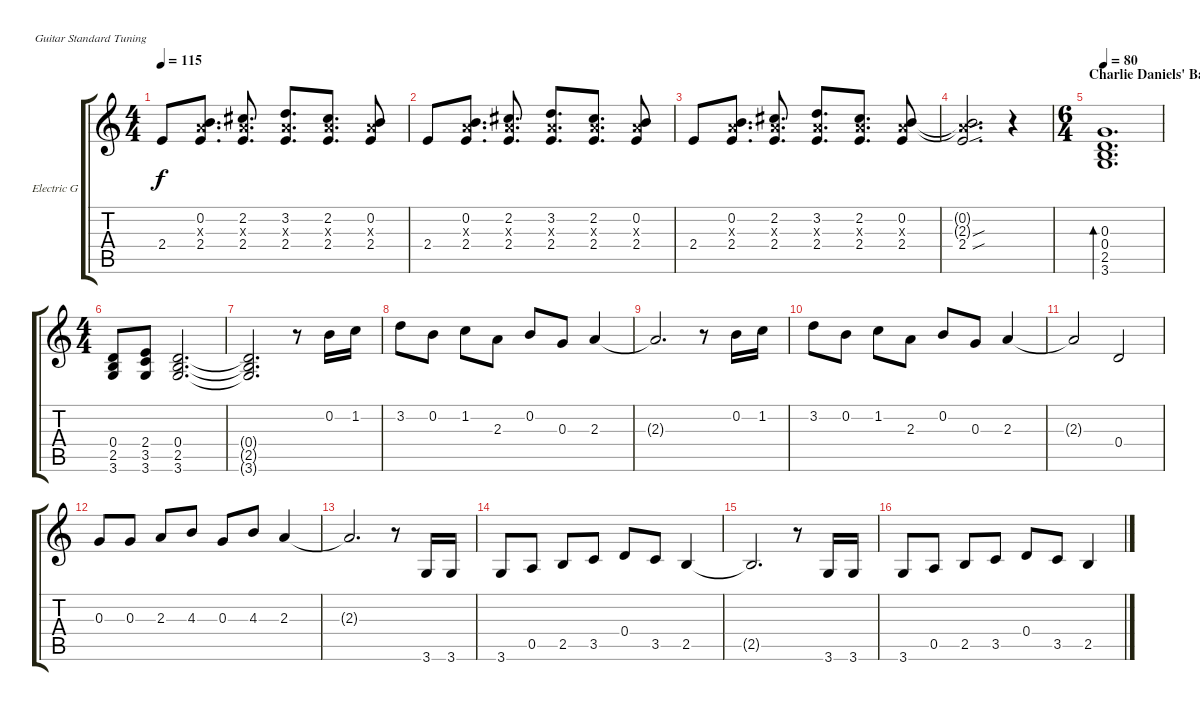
\defaultSystemsLayout 4
\bracketExtendMode groupsimilarinstruments
\firstSystemTrackNameOrientation horizontal
\otherSystemsTrackNameOrientation horizontal
\track ("Electric Guitar" "Electric G") {instrument electricguitarclean}
\staff {score tabs}
\tuning (E4 B3 G3 D3 A2 E2)
\ts (4 4)
\tempo 115
\clef g2
\ks c
2.4.8{dy f} (0.2 2.4 2.3{x}).8{d} (2.2 2.4 2.3{x}).8{d} (3.2 2.4 2.3{x}).8{d} (2.2 2.4 2.3{x}).8{d} (0.2 2.4 2.3{x}).8 |
2.4.8 (0.2 2.4 2.3{x}).8{d} (2.2 2.4 2.3{x}).8{d} (3.2 2.4 2.3{x}).8{d} (2.2 2.4 2.3{x}).8{d} (0.2 2.4 2.3{x}).8 |
2.4.8 (0.2 2.4 2.3{x}).8{d} (2.2 2.4 2.3{x}).8{d} (3.2 2.4 2.3{x}).8{d} (2.2 2.4 2.3{x}).8{d} (0.2 2.4 2.3{x}).8 |
(2.4{sou} 2.3{sou x t} 0.2{t}).2{d} r.4 |
\ts (6 4)
\section ("" "Charlie Daniels' Band - Dueling Banjos")
\tempo 80
(0.3 0.4 2.5 3.6).1{d bd 30} |
\ts (4 4)
(0.4 2.5 3.6).8 (2.4 3.5 3.6).8 (0.4 2.5 3.6).2{d} |
(0.4{t} 2.5{t} 3.6{t}).2{d} r.8 0.2.16 1.2.16 |
3.2.8 0.2.8 1.2.8 2.3.8 0.2.8 0.3.8 2.3.4 |
2.3{t}.2{d} r.8 0.2.16 1.2.16 |
3.2.8 0.2.8 1.2.8 2.3.8 0.2.8 0.3.8 2.3.4 |
2.3{t}.2 0.4.2 |
0.3.8 0.3.8 2.3.8 4.3.8 0.3.8 4.3.8 2.3.4 |
2.3{t}.2{d} r.8 3.6.16 3.6.16 |
3.6.8 0.5.8 2.5.8 3.5.8 0.4.8 3.5.8 2.5.4 |
2.5{t}.2{d} r.8 3.6.16 3.6.16 |
3.6.8 0.5.8 2.5.8 3.5.8 0.4.8 3.5.8 2.5.4
